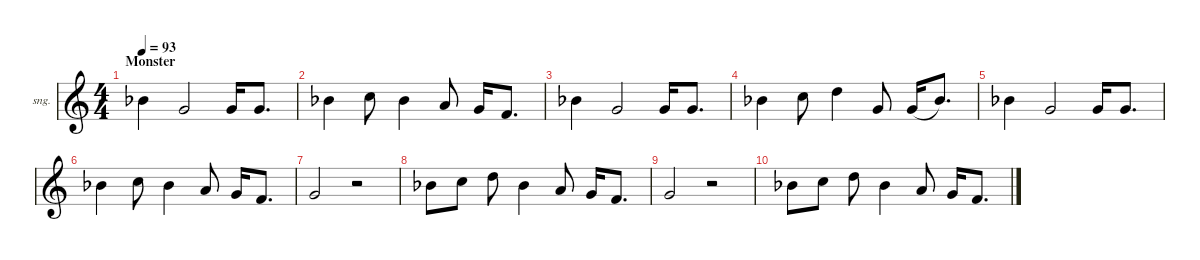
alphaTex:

\defaultSystemsLayout 2
\hideDynamics
\bracketExtendMode nobrackets
\firstSystemTrackNameOrientation horizontal
\otherSystemsTrackNameOrientation horizontal
\track ("Singer" "sng.") {solo instrument voiceoohs}
\staff {score}
\tuning (E4 B3 G3 D3 A2 E2)
\ts (4 4)
\section ("" "Monster")
\tempo 93
\clef g2
\ks c
6.1{acc b}.4{dy mf beam Down} 8.2.2{beam Up} 3.1.16{beam Up} 3.1.8{d beam Up} |
6.1{acc b}.4{beam Down} 8.1.8{beam Down} 6.1{acc b}.4{beam Down} 5.1.8{beam Up} 3.1.16{beam Up} 1.1.8{d beam Up} |
6.1{acc b}.4{beam Down} 8.2.2{beam Up} 3.1.16{beam Up} 3.1.8{d beam Up} |
6.1{acc b}.4{beam Down} 8.1.8{beam Down} 15.2.4{beam Down} 8.2.8{beam Up} 3.1.16{legatoorigin beam Up} 11.2{acc b}.8{d beam Up} |
6.1{acc b}.4{beam Down} 8.2.2{beam Up} 3.1.16{beam Up} 3.1.8{d beam Up} |
6.1{acc b}.4{beam Down} 8.1.8{beam Down} 6.1{acc b}.4{beam Down} 5.1.8{beam Up} 3.1.16{beam Up} 1.1.8{d beam Up} |
8.2.2{beam Up} r.2{beam Up} |
6.1{acc b}.8{beam Down} 8.1.8{beam Down} 10.1.8{beam Down} 6.1{acc b}.4{beam Down} 5.1.8{beam Up} 3.1.16{beam Up} 1.1.8{d beam Up} |
8.2.2{beam Up} r.2{beam Up} |
6.1{acc b}.8{beam Down} 8.1.8{beam Down} 10.1.8{beam Down} 6.1{acc b}.4{beam Down} 5.1.8{beam Up} 3.1.16{beam Up} 1.1.8{d beam Up}
